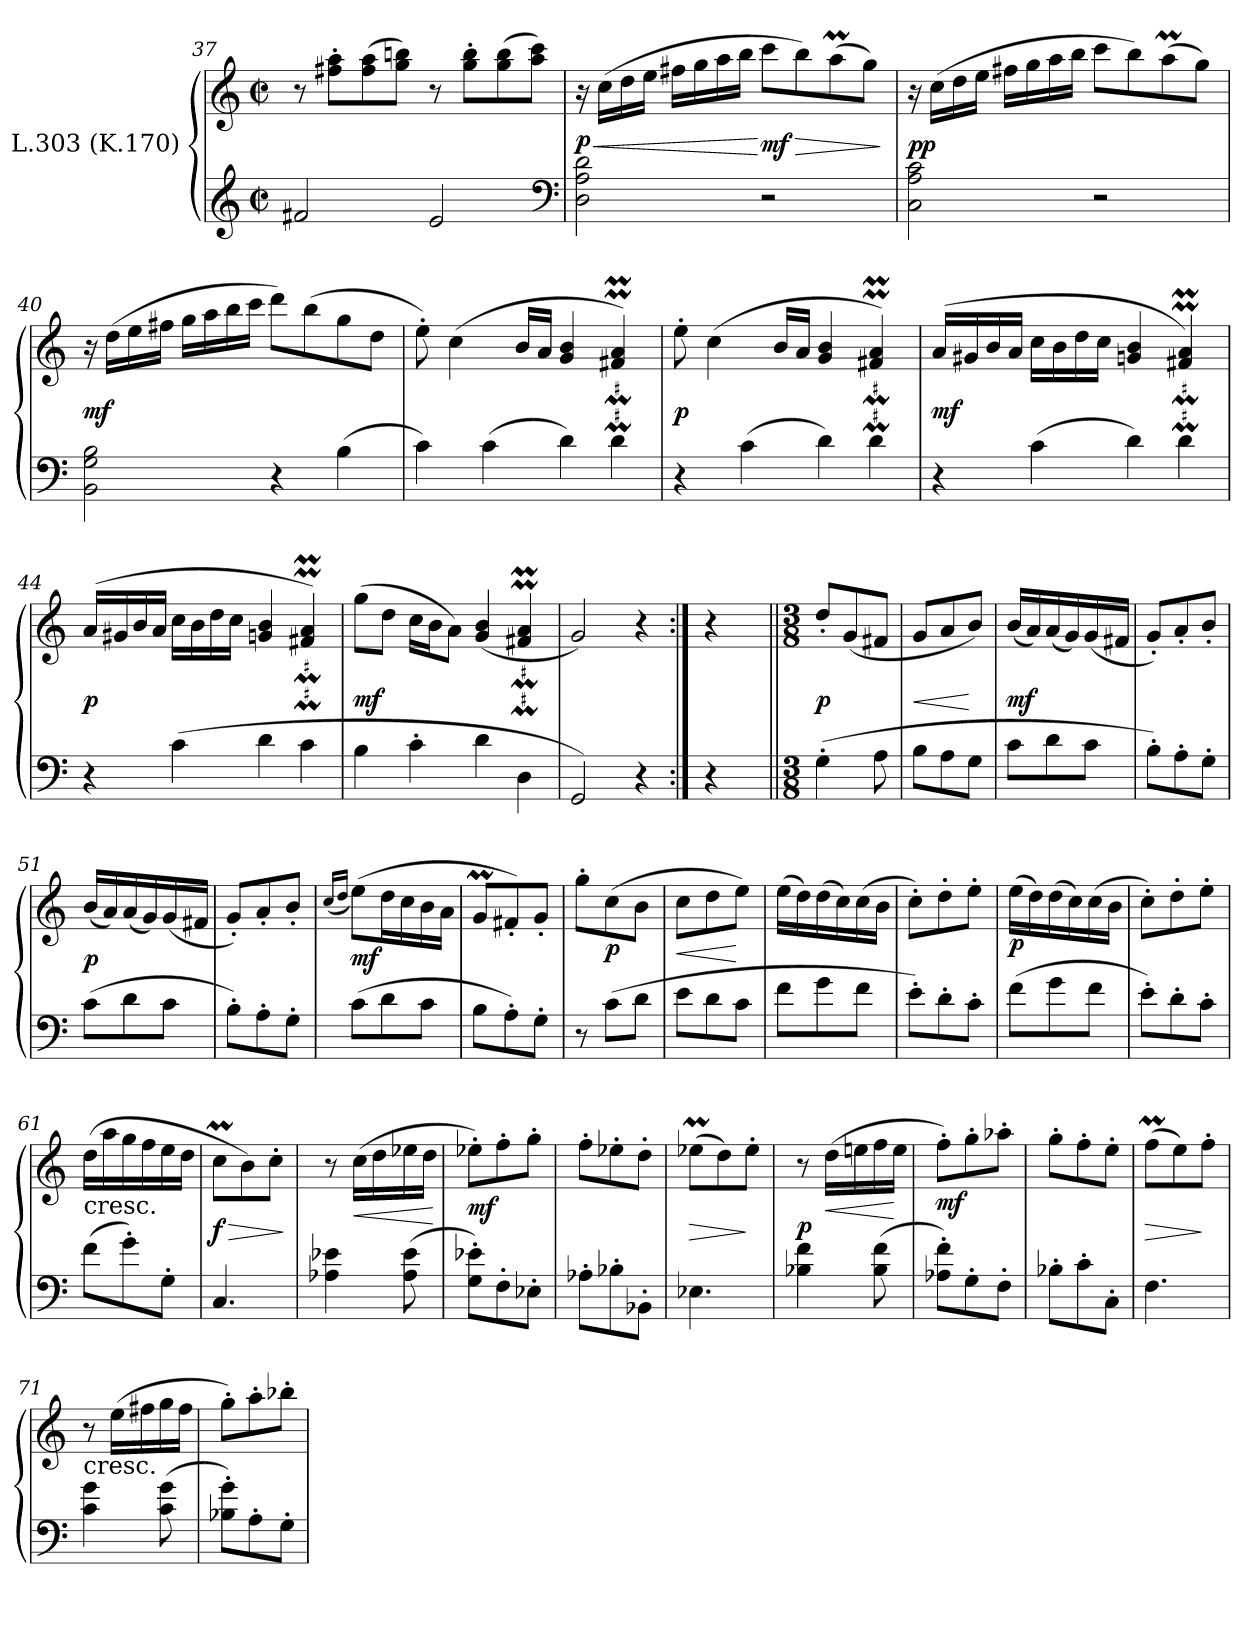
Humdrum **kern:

**kern	**kern	**dynam
*part1	*part1	*part1
*staff2	*staff1	*staff1/2
*I"L.303 (K.170)	*	*
!!LO:LB:g=z
*clefG2	*clefG2	*
*k[]	*k[]	*
*C:	*C:	*
*M2/2	*M2/2	*
*met(c|)	*met(c|)	*
=37	=37	=37
2f#X	8r	.
.	8ff#X' 8aa'L	.
.	(8ff# 8aa	.
.	8gg 8bbnJ)	.
2e	8r	.
.	8gg' 8bb'L	.
.	(8gg 8bb	.
.	8aa 8cccJ)	.
*clefF4	*	*
=38	=38	=38
2D 2A 2d	16r	< p
.	(16ccLL	.
.	16dd	.
.	16eeJJ	.
.	16ff#XLL	.
.	16gg	.
.	16aa	.
.	16bbJJ	.
2r	8cccL	[ mf
.	8bb)	>
.	(8aaM	.
.	8ggJ)	.
.	.	]
=39	=39	=39
2C 2A 2c	16r	pp
.	(16ccLL	.
.	16dd	.
.	16eeJJ	.
.	16ff#XLL	.
.	16gg	.
.	16aa	.
.	16bbJJ	.
2r	8cccL	.
.	8bb)	.
.	(8aaM	.
.	8ggJ)	.
!!LO:LB:g=z
=40	=40	=40
2BB 2G 2B	16r	mf
.	(16ddLL	.
.	16ee	.
.	16ff#XJJ	.
.	16ggLL	.
.	16aa	.
.	16bb	.
.	16cccJJ	.
4r	8dddL)	.
.	(8bb	.
(4B	8gg	.
.	8ddJ	.
=41	=41	=41
4c)	8ee')	.
.	(4cc	.
(4c	.	.
.	16bLL	.
.	16aJJ	.
4d)	4g 4b	.
4d	4f#XM 4aM)	.
=42	=42	=42
4r	8ee'	p
.	(4cc	.
(4c	.	.
.	16bLL	.
.	16aJJ	.
4d)	4g 4b	.
4d	4f#XM 4aM)	.
!!LO:LB:g=z
=43	=43	=43
4r	(16aLL	mf
.	16g#X	.
.	16b	.
.	16aJJ	.
(4c	16ccLL	.
.	16b	.
.	16dd	.
.	16ccJJ	.
4d)	4gn 4b	.
4d	4f#XM 4aM)	.
=44	=44	=44
4r	(16aLL	p
.	16g#X	.
.	16b	.
.	16aJJ	.
(<4c	16ccLL	.
.	16b	.
.	16dd	.
.	16ccJJ	.
4d	4gn 4b	.
4c	4f#XM 4aM)	.
=45	=45	=45
4B	(8ggL	mf
.	8ddJ	.
4c'	16ccLL	.
.	16bJ	.
.	8aJ)	.
4d	(4g 4b	.
4D	4f#XM 4aM	.
=46	=46	=46
2GG)	2g)	.
4r	4r	.
=:|!	=:|!	=:|!
4r	4r	.
!!LO:LB:g=z
=47||	=47||	=47||
*M3/8	*M3/8	*
*	*MM126	*
(4G'	8dd'L	p
.	(8g	.
8A	8f#XJ	.
=48	=48	=48
8BL	8gL	<
8A	8a	.
8GJ	8bJ)	[
=49	=49	=49
8cL	(16bLL	mf
.	16a)	.
8d	(16a	.
.	16g)	.
8cJ	(16g	.
.	16f#XJJ	.
=50	=50	=50
8B'L)	8g'L)	.
8A'	8a'	.
8G'J	8b'J	.
=51	=51	=51
(8cL	(16bLL	p
.	16a)	.
8d	(16a	.
.	16g)	.
8cJ	(16g	.
.	16f#XJJ	.
=52	=52	=52
8B'L)	8g'L)	.
8A'	8a'	.
8G'J	8b'J	.
!!LO:LB:g=z
=53	=53	=53
.	(16qccLL	.
.	16qddJJ	.
(8cL	(8eeL)	mf
8d	16ddL	.
.	16cc	.
8cJ	16b	.
.	16aJJ	.
=54	=54	=54
8BL	8gML	.
8A')	8f#X')	.
8G'J	8g'J	.
=55	=55	=55
8r	8gg'L	.
(8cL	(8cc	p
8dJ	8bJ	.
=56	=56	=56
8eL	8ccL	<
8d	8dd	.
8cJ	8eeJ)	[
=57	=57	=57
8fL	(16eeLL	.
.	16dd)	.
8g	(16dd	.
.	16cc)	.
8fJ	(16cc	.
.	16bJJ	.
=58	=58	=58
8e'L)	8cc'L)	.
8d'	8dd'	.
8c'J	8ee'J	.
!!LO:LB:g=z
=59	=59	=59
(8fL	(16eeLL	p
.	16dd)	.
8g	(16dd	.
.	16cc)	.
8fJ	(16cc	.
.	16bJJ	.
=60	=60	=60
8e'L)	8cc'L)	.
8d'	8dd'	.
8c'J	8ee'J	.
=61	=61	=61
!	!LO:TX:c:t=cresc.	!
(8fL	(16ddLL	.
.	16aa	.
8g')	16gg	.
.	16ff	.
8G'J	16ee	.
.	16ddJJ	.
=62	=62	=62
4.C	8ccML	> f
.	8b)	.
.	8cc'J	.
.	.	]
=63	=63	=63
4A-X 4e-X	8r	.
.	(16ccLL	<
.	16dd	.
(<8A- 8e-	16ee-X	.
.	16ddJJ	.
.	.	[
=64	=64	=64
8G'< 8e-X'<L)	8ee-X'L)	mf
8F'<	8ff'	.
8E-X'<J	8gg'J	.
!!LO:LB:g=z
=65	=65	=65
8A-X'L	8ff'L	.
8B-X'	8ee-X'	.
8BB-X'J	8dd'J	.
=66	=66	=66
4.E-X	(8ee-XML	>
.	8dd)	.
.	8ee-'J	]
=67	=67	=67
4B-X 4f	8r	p
.	(16ddLL	<
.	16een	.
(<8B- 8f	16ff	.
.	16eeJJ	[
=68	=68	=68
8A-X'< 8f'<L)	8ff'L)	mf
8G'<	8gg'	.
8F'<J	8aa-X'J	.
=69	=69	=69
8B-X'L	8gg'L	.
8c'	8ff'	.
8C'J	8ee'J	.
=70	=70	=70
4.F	(8ffML	>
.	8ee)	.
.	8ff'J	]
!!LO:LB:g=z
=71	=71	=71
!	!LO:TX:c:t=cresc.	!
4c 4g	8r	.
.	(16eeLL	.
.	16ff#X	.
(<8c 8g	16gg	.
.	16ff#JJ	.
=72	=72	=72
8B-X'< 8g'<L)	8gg'L)	.
8A'<	8aa'	.
8G'<J	8bb-X'J	.
=	=	=
*-	*-	*-
